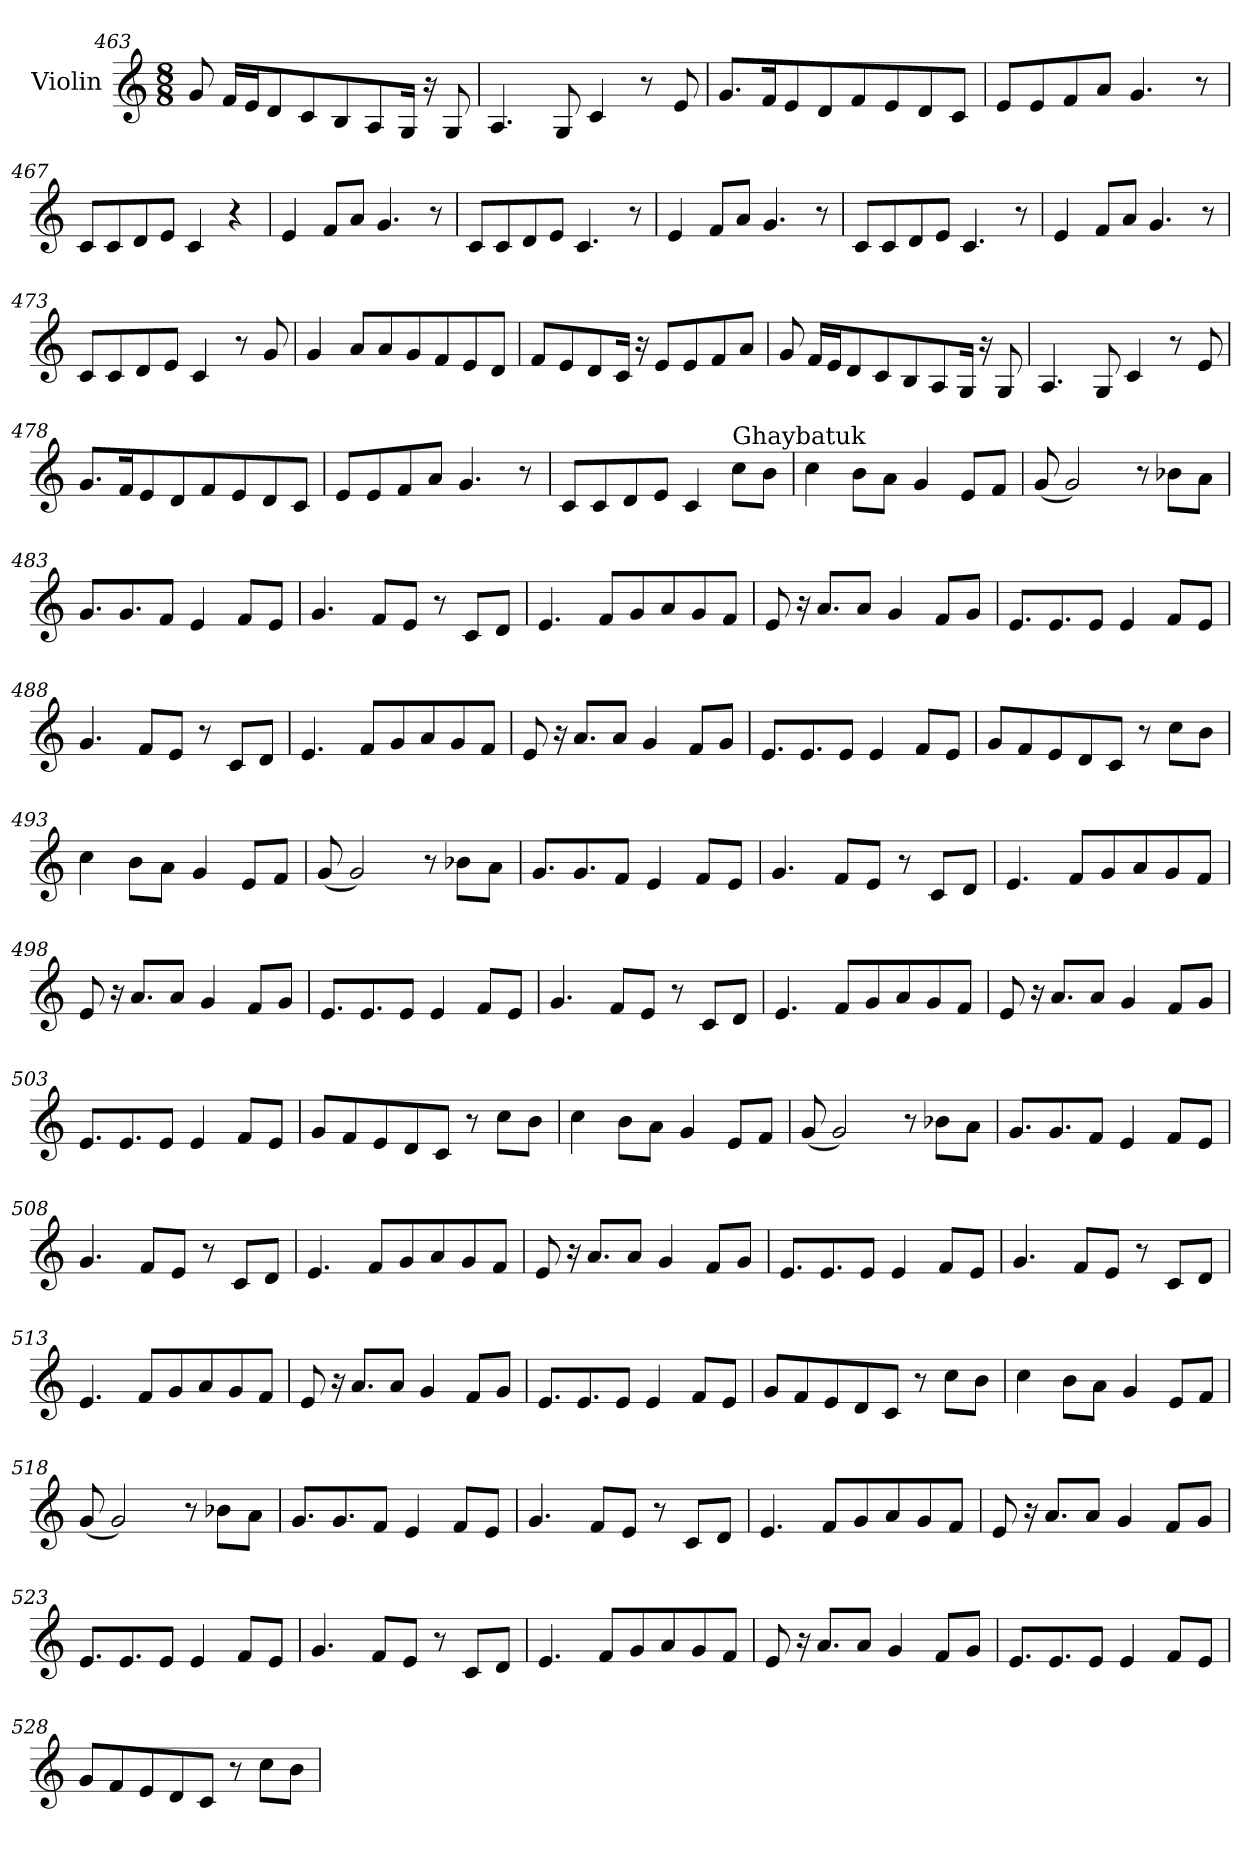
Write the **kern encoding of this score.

**kern
*part1
*staff1
*I"Violin
!!LO:LB:g=z
*clefG2
*k[]
*M8/8
=463
8g/
16f/LL
16e/J
8d/
8c/
8B/
8A/
16G/Jk
16r
8G/
=464
4.A/
8G/
4c/
8r
8e/
=465
8.g/L
16f/K
8e/
8d/
8f/
8e/
8d/
8c/J
=466
8e/L
8e/
8f/
8a/J
4.g/
8r
!!LO:LB:g=z
=467
8c/L
8c/
8d/
8e/J
4c/
4r
=468
4e/
8f/L
8a/J
4.g/
8r
=469
8c/L
8c/
8d/
8e/J
4.c/
8r
=470
4e/
8f/L
8a/J
4.g/
8r
=471
8c/L
8c/
8d/
8e/J
4.c/
8r
!!LO:LB:g=z
=472
4e/
8f/L
8a/J
4.g/
8r
=473
8c/L
8c/
8d/
8e/J
4c/
8r
8g/
=474
4g/
8a/L
8a/
8g/
8f/
8e/
8d/J
=475
8f/L
8e/
8d/
16c/Jk
16r
8e/L
8e/
8f/
8a/J
!!LO:LB:g=z
=476
8g/
16f/LL
16e/J
8d/
8c/
8B/
8A/
16G/Jk
16r
8G/
=477
4.A/
8G/
4c/
8r
8e/
=478
8.g/L
16f/K
8e/
8d/
8f/
8e/
8d/
8c/J
=479
8e/L
8e/
8f/
8a/J
4.g/
8r
!!LO:LB:g=z
=480
8c/L
8c/
8d/
8e/J
4c/
!LO:TX:a:t=Ghaybatuk
8cc\L
8b\J
=481
4cc\
8b\L
8a\J
4g/
8e/L
8f/J
=482
(<8g/
2g/)
8r
8b-X\L
8a\J
=483
8.g/L
8.g/
8f/J
4e/
8f/L
8e/J
!!LO:LB:g=z
=484
4.g/
8f/L
8e/J
8r
8c/L
8d/J
=485
4.e/
8f/L
8g/
8a/
8g/
8f/J
=486
8e/
16r
8.a/L
8a/J
4g/
8f/L
8g/J
=487
8.e/L
8.e/
8e/J
4e/
8f/L
8e/J
!!LO:PB:g=z
=488
4.g/
8f/L
8e/J
8r
8c/L
8d/J
=489
4.e/
8f/L
8g/
8a/
8g/
8f/J
=490
8e/
16r
8.a/L
8a/J
4g/
8f/L
8g/J
=491
8.e/L
8.e/
8e/J
4e/
8f/L
8e/J
!!LO:LB:g=z
=492
8g/L
8f/
8e/
8d/
8c/J
8r
8cc\L
8b\J
=493
4cc\
8b\L
8a\J
4g/
8e/L
8f/J
=494
(<8g/
2g/)
8r
8b-X\L
8a\J
=495
8.g/L
8.g/
8f/J
4e/
8f/L
8e/J
!!LO:LB:g=z
=496
4.g/
8f/L
8e/J
8r
8c/L
8d/J
=497
4.e/
8f/L
8g/
8a/
8g/
8f/J
=498
8e/
16r
8.a/L
8a/J
4g/
8f/L
8g/J
=499
8.e/L
8.e/
8e/J
4e/
8f/L
8e/J
!!LO:LB:g=z
=500
4.g/
8f/L
8e/J
8r
8c/L
8d/J
=501
4.e/
8f/L
8g/
8a/
8g/
8f/J
=502
8e/
16r
8.a/L
8a/J
4g/
8f/L
8g/J
=503
8.e/L
8.e/
8e/J
4e/
8f/L
8e/J
!!LO:LB:g=z
=504
8g/L
8f/
8e/
8d/
8c/J
8r
8cc\L
8b\J
=505
4cc\
8b\L
8a\J
4g/
8e/L
8f/J
=506
(<8g/
2g/)
8r
8b-X\L
8a\J
=507
8.g/L
8.g/
8f/J
4e/
8f/L
8e/J
!!LO:LB:g=z
=508
4.g/
8f/L
8e/J
8r
8c/L
8d/J
=509
4.e/
8f/L
8g/
8a/
8g/
8f/J
=510
8e/
16r
8.a/L
8a/J
4g/
8f/L
8g/J
=511
8.e/L
8.e/
8e/J
4e/
8f/L
8e/J
!!LO:LB:g=z
=512
4.g/
8f/L
8e/J
8r
8c/L
8d/J
=513
4.e/
8f/L
8g/
8a/
8g/
8f/J
=514
8e/
16r
8.a/L
8a/J
4g/
8f/L
8g/J
=515
8.e/L
8.e/
8e/J
4e/
8f/L
8e/J
!!LO:LB:g=z
=516
8g/L
8f/
8e/
8d/
8c/J
8r
8cc\L
8b\J
=517
4cc\
8b\L
8a\J
4g/
8e/L
8f/J
=518
(<8g/
2g/)
8r
8b-X\L
8a\J
=519
8.g/L
8.g/
8f/J
4e/
8f/L
8e/J
!!LO:PB:g=z
=520
4.g/
8f/L
8e/J
8r
8c/L
8d/J
=521
4.e/
8f/L
8g/
8a/
8g/
8f/J
=522
8e/
16r
8.a/L
8a/J
4g/
8f/L
8g/J
=523
8.e/L
8.e/
8e/J
4e/
8f/L
8e/J
!!LO:LB:g=z
=524
4.g/
8f/L
8e/J
8r
8c/L
8d/J
=525
4.e/
8f/L
8g/
8a/
8g/
8f/J
=526
8e/
16r
8.a/L
8a/J
4g/
8f/L
8g/J
=527
8.e/L
8.e/
8e/J
4e/
8f/L
8e/J
!!LO:LB:g=z
=528
8g/L
8f/
8e/
8d/
8c/J
8r
8cc\L
8b\J
=
*-
